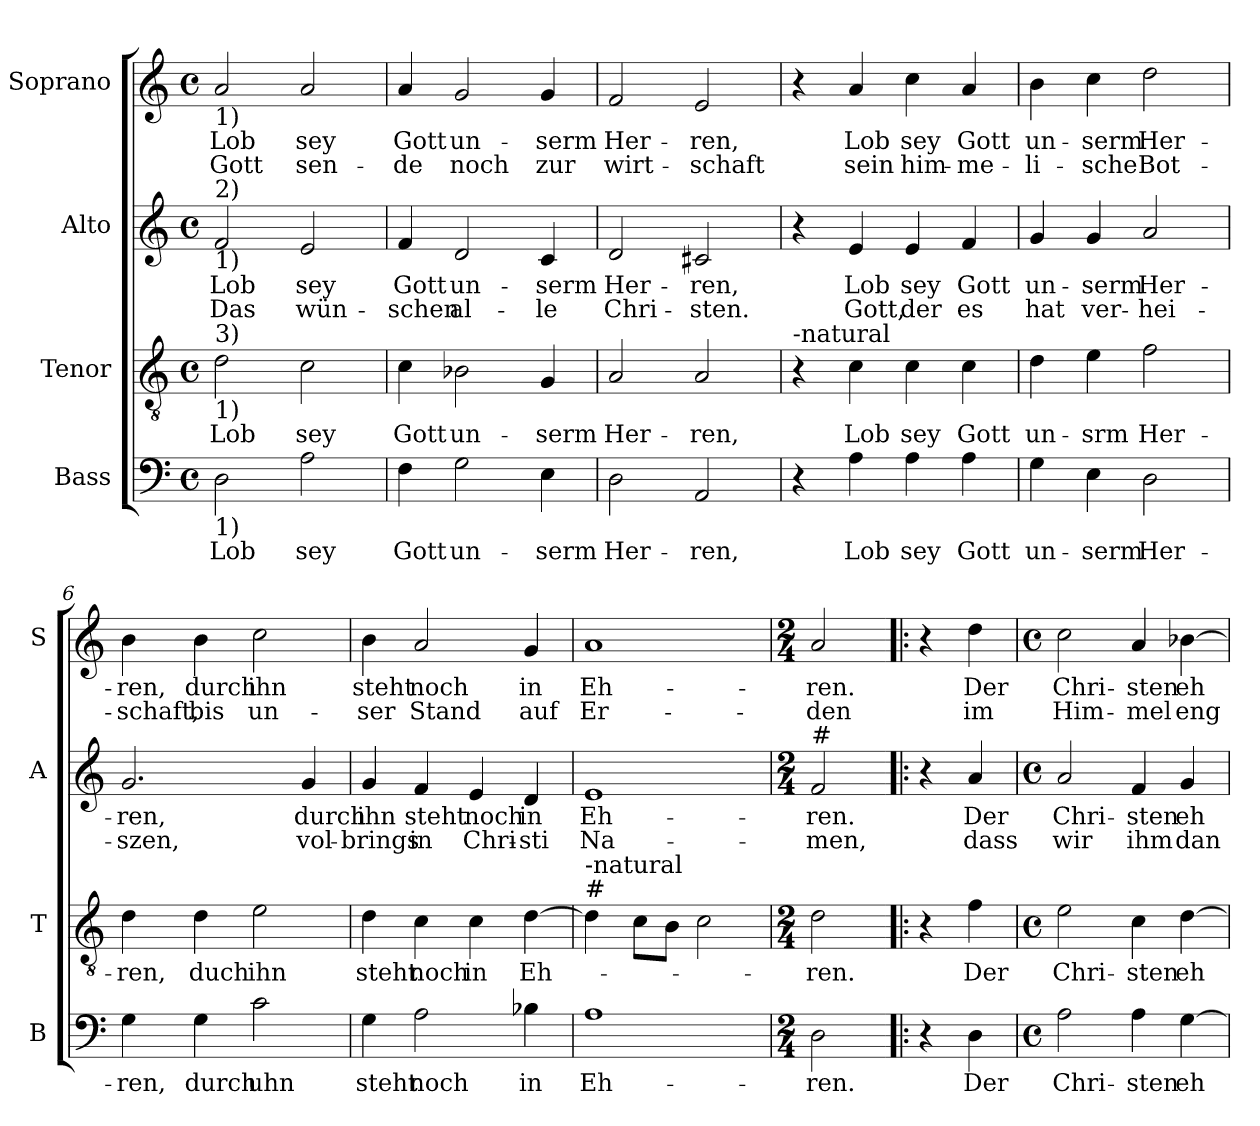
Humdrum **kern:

**kern	**text	**kern	**text	**kern	**text	**text	**kern	**text	**text
*part4	*part4	*part3	*part3	*part2	*part2	*part2	*part1	*part1	*part1
*staff4	*staff4	*staff3	*staff3	*staff2	*staff2	*staff2	*staff1	*staff1	*staff1
*I"Bass	*	*I"Tenor	*	*I"Alto	*	*	*I"Soprano	*	*
*I'B	*	*I'T	*	*I'A	*	*	*I'S	*	*
*clefF4	*	*clefGv2	*	*clefG2	*	*	*clefG2	*	*
*k[]	*	*k[]	*	*k[]	*	*	*k[]	*	*
*C:	*	*C:	*	*C:	*	*	*C:	*	*
*M4/4	*	*M4/4	*	*M4/4	*	*	*M4/4	*	*
*met(c)	*	*met(c)	*	*met(c)	*	*	*met(c)	*	*
=1	=1	=1	=1	=1	=1	=1	=1	=1	=1
!	!	!	!	!	!	!	!LO:TX:b:t=1)	!	!
!	!	!	!	!LO:TX:a:t=2)	!	!	!	!	!
!	!	!	!	!LO:TX:b:t=1)	!	!	!	!	!
!	!	!LO:TX:a:t=3)	!	!	!	!	!	!	!
!	!	!LO:TX:b:t=1)	!	!	!	!	!	!	!
!LO:TX:b:t=1)	!	!	!	!	!	!	!	!	!
!	!LO:LY:b	!	!LO:LY:b	!	!LO:LY:b	!LO:LY:b	!	!LO:LY:b	!LO:LY:b
2D\	Lob	2d\	Lob	2f/	Lob	Das	2a/	Lob	Gott
!	!LO:LY:b	!	!LO:LY:b	!	!LO:LY:b	!LO:LY:b	!	!LO:LY:b	!LO:LY:b
2A\	sey	2c\	sey	2e/	sey	wün-	2a/	sey	sen-
=2	=2	=2	=2	=2	=2	=2	=2	=2	=2
!	!LO:LY:b	!	!LO:LY:b	!	!LO:LY:b	!LO:LY:b	!	!LO:LY:b	!LO:LY:b
4F\	Gott	4c\	Gott	4f/	Gott	-schen	4a/	Gott	-de
!	!LO:LY:b	!	!LO:LY:b	!	!LO:LY:b	!LO:LY:b	!	!LO:LY:b	!LO:LY:b
2G\	un-	2B-X\	un-	2d/	un-	al-	2g/	un-	noch
!	!LO:LY:b	!	!LO:LY:b	!	!LO:LY:b	!LO:LY:b	!	!LO:LY:b	!LO:LY:b
4E\	-serm	4G/	-serm	4c/	-serm	-le	4g/	-serm	zur
=3	=3	=3	=3	=3	=3	=3	=3	=3	=3
!	!LO:LY:b	!	!LO:LY:b	!	!LO:LY:b	!LO:LY:b	!	!LO:LY:b	!LO:LY:b
2D\	Her-	2A/	Her-	2d/	Her-	Chri-	2f/	Her-	wirt-
!	!LO:LY:b	!	!LO:LY:b	!	!LO:LY:b	!LO:LY:b	!	!LO:LY:b	!LO:LY:b
2AA/	-ren,	2A/	-ren,	2c#X/	-ren,	-sten.	2e/	-ren,	-schaft
=4	=4	=4	=4	=4	=4	=4	=4	=4	=4
!	!	!LO:TX:a:t=-natural	!	!	!	!	!	!	!
4r	.	4r	.	4r	.	.	4r	.	.
!	!LO:LY:b	!	!LO:LY:b	!	!LO:LY:b	!LO:LY:b	!	!LO:LY:b	!LO:LY:b
4A\	Lob	4c\	Lob	4e/	Lob	Gott,	4a/	Lob	sein
!	!LO:LY:b	!	!LO:LY:b	!	!LO:LY:b	!LO:LY:b	!	!LO:LY:b	!LO:LY:b
4A\	sey	4c\	sey	4e/	sey	der	4cc\	sey	him-
!	!LO:LY:b	!	!LO:LY:b	!	!LO:LY:b	!LO:LY:b	!	!LO:LY:b	!LO:LY:b
4A\	Gott	4c\	Gott	4f/	Gott	es	4a/	Gott	-me-
!!LO:LB:g=z
=5	=5	=5	=5	=5	=5	=5	=5	=5	=5
!	!LO:LY:b	!	!LO:LY:b	!	!LO:LY:b	!LO:LY:b	!	!LO:LY:b	!LO:LY:b
4G\	un-	4d\	un-	4g/	un-	hat	4b\	un-	-li-
!	!LO:LY:b	!	!LO:LY:b	!	!LO:LY:b	!LO:LY:b	!	!LO:LY:b	!LO:LY:b
4E\	-serm	4e\	-srm	4g/	-serm	ver-	4cc\	-serm	-sche
!	!LO:LY:b	!	!LO:LY:b	!	!LO:LY:b	!LO:LY:b	!	!LO:LY:b	!LO:LY:b
2D\	Her-	2f\	Her-	2a/	Her-	-hei-	2dd\	Her-	Bot-
=6	=6	=6	=6	=6	=6	=6	=6	=6	=6
!	!LO:LY:b	!	!LO:LY:b	!	!LO:LY:b	!LO:LY:b	!	!LO:LY:b	!LO:LY:b
4G\	-ren,	4d\	-ren,	2.g/	-ren,	-szen,	4b\	-ren,	-schaft,
!	!LO:LY:b	!	!LO:LY:b	!	!	!	!	!LO:LY:b	!LO:LY:b
4G\	durch	4d\	duch	.	.	.	4b\	durch	bis
!	!LO:LY:b	!	!LO:LY:b	!	!	!	!	!LO:LY:b	!LO:LY:b
2c\	uhn	2e\	ihn	.	.	.	2cc\	ihn	un-
!	!	!	!	!	!LO:LY:b	!LO:LY:b	!	!	!
.	.	.	.	4g/	durch	vol-	.	.	.
=7	=7	=7	=7	=7	=7	=7	=7	=7	=7
!	!LO:LY:b	!	!LO:LY:b	!	!LO:LY:b	!LO:LY:b	!	!LO:LY:b	!LO:LY:b
4G\	steht	4d\	steht	4g/	ihn	-brings	4b\	steht	-ser
!	!LO:LY:b	!	!LO:LY:b	!	!LO:LY:b	!LO:LY:b	!	!LO:LY:b	!LO:LY:b
2A\	noch	4c\	noch	4f/	steht	in	2a/	noch	Stand
!	!	!	!LO:LY:b	!	!LO:LY:b	!LO:LY:b	!	!	!
.	.	4c\	in	4e/	noch	Chri-	.	.	.
!	!LO:LY:b	!	!LO:LY:b	!	!LO:LY:b	!LO:LY:b	!	!LO:LY:b	!LO:LY:b
4B-X\	in	[4d\	Eh-	4d/	in	-sti	4g/	in	auf
=8	=8	=8	=8	=8	=8	=8	=8	=8	=8
!	!	!LO:TX:a:t=#	!	!	!	!	!	!	!
!	!	!LO:TX:a:t=-natural	!	!	!	!	!	!	!
!	!LO:LY:b	!	!	!	!LO:LY:b	!LO:LY:b	!	!LO:LY:b	!LO:LY:b
1A	Eh-	4d\]	.	1e	Eh-	Na-	1a	Eh-	Er-
.	.	8c\L	.	.	.	.	.	.	.
.	.	8B\J	.	.	.	.	.	.	.
.	.	2c\	.	.	.	.	.	.	.
=9	=9	=9	=9	=9	=9	=9	=9	=9	=9
*M2/4	*	*M2/4	*	*M2/4	*	*	*M2/4	*	*
!	!	!	!	!LO:TX:a:t=#	!	!	!	!	!
!	!LO:LY:b	!	!LO:LY:b	!	!LO:LY:b	!LO:LY:b	!	!LO:LY:b	!LO:LY:b
2D\	-ren.	2d\	-ren.	2f/	-ren.	-men,	2a/	-ren.	-den
!!LO:PB:g=z
=10!|:	=10!|:	=10!|:	=10!|:	=10!|:	=10!|:	=10!|:	=10!|:	=10!|:	=10!|:
4r	.	4r	.	4r	.	.	4r	.	.
!	!LO:LY:b	!	!LO:LY:b	!	!LO:LY:b	!LO:LY:b	!	!LO:LY:b	!LO:LY:b
4D\	Der	4f\	Der	4a/	Der	dass	4dd\	Der	im
=11	=11	=11	=11	=11	=11	=11	=11	=11	=11
*M4/4	*	*M4/4	*	*M4/4	*	*	*M4/4	*	*
*met(c)	*	*met(c)	*	*met(c)	*	*	*met(c)	*	*
!	!LO:LY:b	!	!LO:LY:b	!	!LO:LY:b	!LO:LY:b	!	!LO:LY:b	!LO:LY:b
2A\	Chri-	2e\	Chri-	2a/	Chri-	wir	2cc\	Chri-	Him-
!	!LO:LY:b	!	!LO:LY:b	!	!LO:LY:b	!LO:LY:b	!	!LO:LY:b	!LO:LY:b
4A\	-sten	4c\	-sten	4f/	-sten	ihm	4a/	-sten	-mel
!	!LO:LY:b	!	!LO:LY:b	!	!LO:LY:b	!LO:LY:b	!	!LO:LY:b	!LO:LY:b
[4G\	eh-	[4d\	eh-	4g/	eh-	dan-	[4b-X\	eh-	eng-
=	=	=	=	=	=	=	=	=	=
*-	*-	*-	*-	*-	*-	*-	*-	*-	*-
